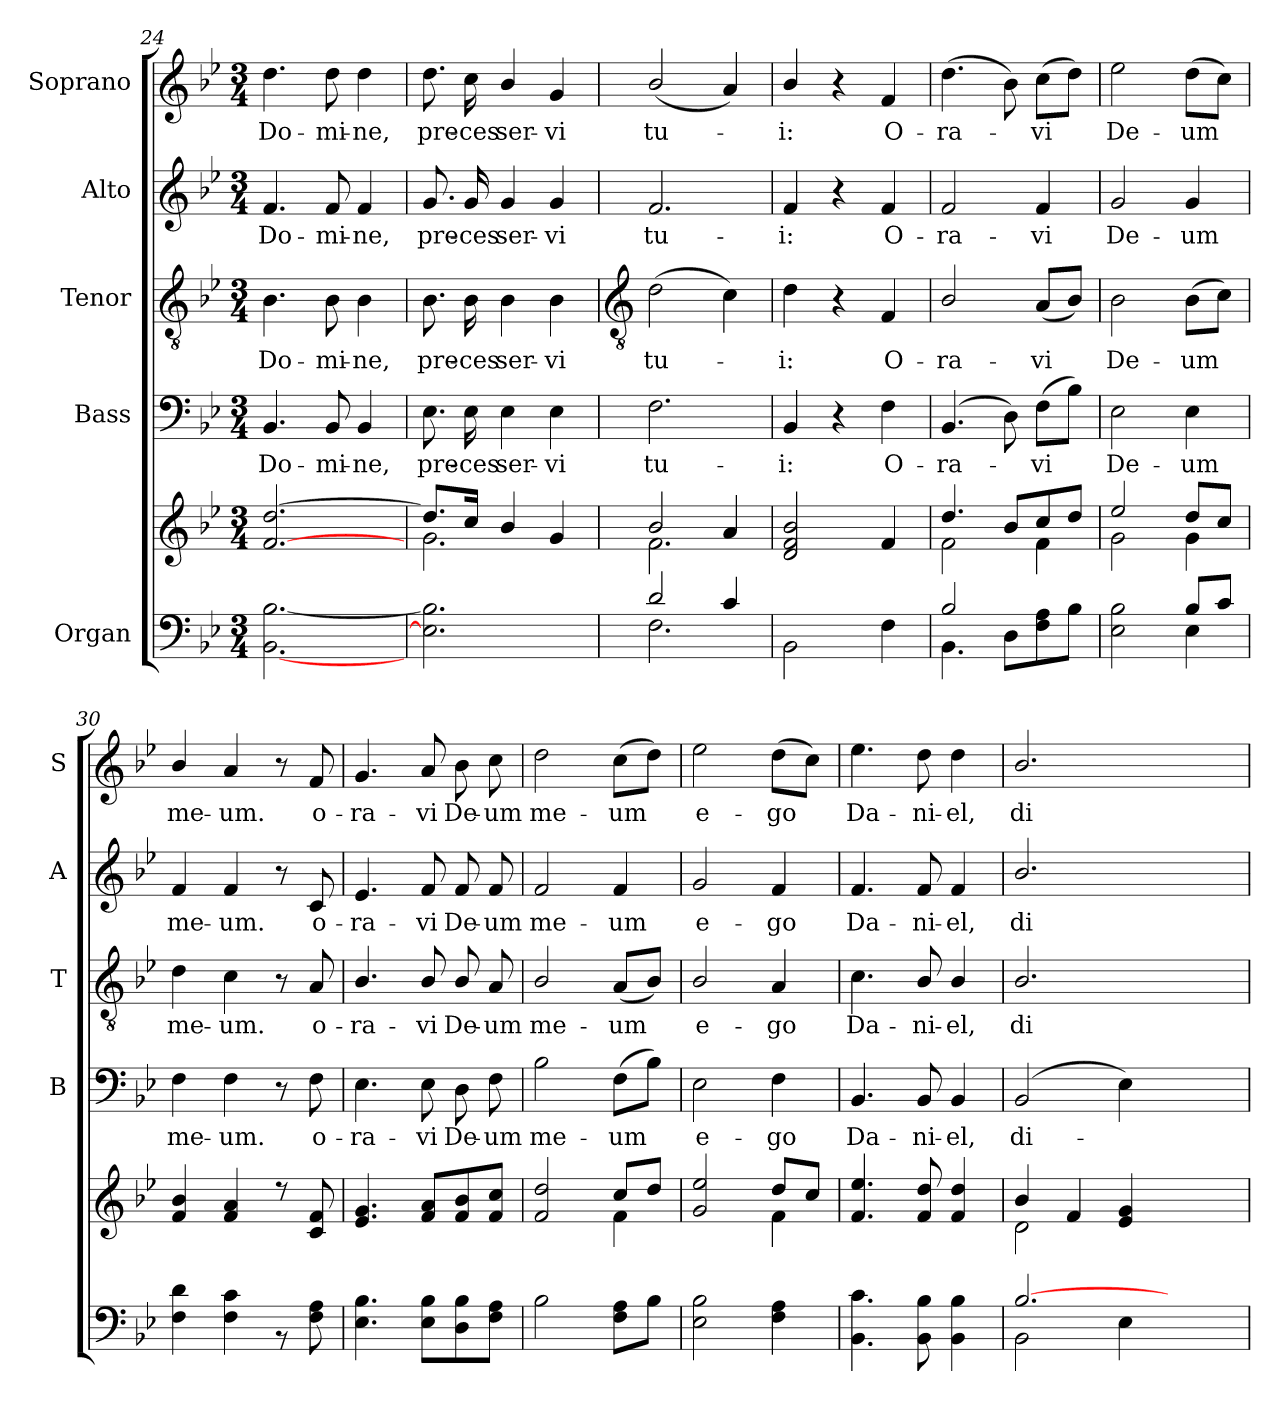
**kern	**kern	**kern	**text	**kern	**text	**kern	**text	**kern	**text
*part5	*part5	*part4	*part4	*part3	*part3	*part2	*part2	*part1	*part1
*staff6	*staff5	*staff4	*staff4	*staff3	*staff3	*staff2	*staff2	*staff1	*staff1
*I"Organ	*	*I"Bass	*	*I"Tenor	*	*I"Alto	*	*I"Soprano	*
*	*	*I'B	*	*I'T	*	*I'A	*	*I'S	*
*clefF4	*clefG2	*clefF4	*	*clefGv2	*	*clefG2	*	*clefG2	*
*k[b-e-]	*k[b-e-]	*k[b-e-]	*	*k[b-e-]	*	*k[b-e-]	*	*k[b-e-]	*
*B-:	*B-:	*B-:	*	*B-:	*	*B-:	*	*B-:	*
*M3/4	*M3/4	*M3/4	*	*M3/4	*	*M3/4	*	*M3/4	*
=24	=24	=24	=24	=24	=24	=24	=24	=24	=24
*	*^	*	*	*	*	*	*	*	*
!LO:N:vis=1	!	!LO:N:vis=1	!	!LO:LY:b	!	!LO:LY:b	!	!LO:LY:b	!	!LO:LY:b
*^	*	*	*	*	*	*	*	*	*	*
2.ryy	[2.BB-\ [2.B-\	[2.f/ [2.dd/	2.ryy	4.BB-	Do-	4.B-	Do-	4.f	Do-	4.dd	Do-
!	!	!	!	!	!LO:LY:b	!	!LO:LY:b	!	!LO:LY:b	!	!LO:LY:b
.	.	.	.	8BB-	-mi-	8B-	-mi-	8f	-mi-	8dd	-mi-
!	!	!	!	!	!LO:LY:b	!	!LO:LY:b	!	!LO:LY:b	!	!LO:LY:b
.	.	.	.	4BB-	-ne,	4B-	-ne,	4f	-ne,	4dd	-ne,
=25	=25	=25	=25	=25	=25	=25	=25	=25	=25	=25	=25
!LO:N:vis=1	!	!	!	!	!LO:LY:b	!	!LO:LY:b	!	!LO:LY:b	!	!LO:LY:b
2.ryy	2.E-\] 2.B-\]	8.dd/L]	2.g\	8.E-	pre-	8.B-	pre-	8.g	pre-	8.dd	pre-
!	!	!	!	!	!LO:LY:b	!	!LO:LY:b	!	!LO:LY:b	!	!LO:LY:b
.	.	16cc/J	.	16E-	-ces	16B-	-ces	16g	-ces	16cc	-ces
!	!	!	!	!	!LO:LY:b	!	!LO:LY:b	!	!LO:LY:b	!	!LO:LY:b
.	.	4b-/	.	4E-	ser-	4B-	ser-	4g	ser-	4b-/	ser-
!	!	!	!	!	!LO:LY:b	!	!LO:LY:b	!	!LO:LY:b	!	!LO:LY:b
.	.	4g/	.	4E-	-vi	4B-	-vi	4g	-vi	4g	-vi
!!LO:LB:g=z
=26	=26	=26	=26	=26	=26	=26	=26	=26	=26	=26	=26
*	*	*	*	*	*	*clefGv2	*	*	*	*	*
!	!	!	!	!	!LO:LY:b	!	!LO:LY:b	!	!LO:LY:b	!	!LO:LY:b
2d/	2.F	2b-/	2.f\	2.F	tu-	(>2d	tu-	2.f	tu-	(<2b-/	tu-
4c/	.	4a/	.	.	.	4c)	.	.	.	4a)	.
=27	=27	=27	=27	=27	=27	=27	=27	=27	=27	=27	=27
!LO:N:vis=1	!	!	!LO:N:vis=1	!	!LO:LY:b	!	!LO:LY:b	!	!LO:LY:b	!	!LO:LY:b
2.ryy	2BB-	2d/ 2f/ 2b-/	2.ryy	4BB-	-i:	4d	i:	4f	-i:	4b-/	i:
.	.	.	.	4r	.	4r	.	4r	.	4r	.
!	!	!	!	!	!LO:LY:b	!	!LO:LY:b	!	!LO:LY:b	!	!LO:LY:b
.	4F	4f/	.	4F	O-	4F	O-	4f	O-	4f	O-
=28	=28	=28	=28	=28	=28	=28	=28	=28	=28	=28	=28
!	!	!	!	!	!LO:LY:b	!	!LO:LY:b	!	!LO:LY:b	!	!LO:LY:b
2B-/	4.BB-\	4.dd/	2f\	(<4.BB-	-ra-	2B-/	-ra-	2f	-ra-	(>4.dd	-ra-
.	8DL	8b-/L	.	8D)	.	.	.	.	.	8b-)	.
!	!	!	!	!	!LO:LY:b	!	!LO:LY:b	!	!LO:LY:b	!	!LO:LY:b
4ryy	8F 8A	8cc/	4f\	(8FL	vi	(<8AL	-vi	4f	-vi	(>8ccL	vi
.	8B-J	8dd/J	.	8B-J)	.	8B-J)	.	.	.	8ddJ)	.
=29	=29	=29	=29	=29	=29	=29	=29	=29	=29	=29	=29
!	!	!	!	!	!LO:LY:b	!	!LO:LY:b	!	!LO:LY:b	!	!LO:LY:b
2ryy	2E- 2B-	2ee-/	2g\	2E-	De-	2B-	De-	2g	De-	2ee-	De-
!	!	!	!	!	!LO:LY:b	!	!LO:LY:b	!	!LO:LY:b	!	!LO:LY:b
8B-/L	4E-	8dd/L	4g\	4E-	-um	(>8B-L	-um	4g	-um	(>8ddL	-um
8c/J	.	8cc/J	.	.	.	8cJ)	.	.	.	8ccJ)	.
=30	=30	=30	=30	=30	=30	=30	=30	=30	=30	=30	=30
!LO:N:vis=1	!	!	!LO:N:vis=1	!	!LO:LY:b	!	!LO:LY:b	!	!LO:LY:b	!	!LO:LY:b
2.ryy	4F 4d	4f/ 4b-/	2.ryy	4F	me-	4d	me-	4f	me-	4b-/	me-
!	!	!	!	!	!LO:LY:b	!	!LO:LY:b	!	!LO:LY:b	!	!LO:LY:b
.	4F 4c	4f/ 4a/	.	4F	-um.	4c	-um.	4f	-um.	4a	-um.
.	8r	8r	.	8r	.	8r	.	8r	.	8r	.
!	!	!	!	!	!LO:LY:b	!	!LO:LY:b	!	!LO:LY:b	!	!LO:LY:b
.	8F 8A	8c/ 8f/	.	8F	o-	8A	o-	8c	o-	8f	o-
=31	=31	=31	=31	=31	=31	=31	=31	=31	=31	=31	=31
!LO:N:vis=1	!	!	!LO:N:vis=1	!	!LO:LY:b	!	!LO:LY:b	!	!LO:LY:b	!	!LO:LY:b
2.ryy	4.E- 4.B-	4.e-/ 4.g/	2.ryy	4.E-	-ra-	4.B-/	-ra-	4.e-	-ra-	4.g	-ra-
!	!	!	!	!	!LO:LY:b	!	!LO:LY:b	!	!LO:LY:b	!	!LO:LY:b
.	8E- 8B-L	8f/ 8a/L	.	8E-	-vi	8B-/	-vi	8f	-vi	8a	-vi
!	!	!	!	!	!LO:LY:b	!	!LO:LY:b	!	!LO:LY:b	!	!LO:LY:b
.	8D 8B-	8f/ 8b-/	.	8D	De-	8B-/	De-	8f	De-	8b-	De-
!	!	!	!	!	!LO:LY:b	!	!LO:LY:b	!	!LO:LY:b	!	!LO:LY:b
.	8F 8AJ	8f/ 8cc/J	.	8F	-um	8A	-um	8f	-um	8cc	-um
=32	=32	=32	=32	=32	=32	=32	=32	=32	=32	=32	=32
!LO:N:vis=1	!	!	!	!	!LO:LY:b	!	!LO:LY:b	!	!LO:LY:b	!	!LO:LY:b
2.ryy	2B-	2f/ 2dd/	2ryy	2B-	me-	2B-/	me-	2f	me-	2dd	me-
!	!	!	!	!	!LO:LY:b	!	!LO:LY:b	!	!LO:LY:b	!	!LO:LY:b
.	8F 8AL	8cc/L	4f\	(>8FL	-um	(<8AL	-um	4f	-um	(>8ccL	-um
.	8B-J	8dd/J	.	8B-J)	.	8B-/J)	.	.	.	8ddJ)	.
=33	=33	=33	=33	=33	=33	=33	=33	=33	=33	=33	=33
!LO:N:vis=1	!	!	!	!	!LO:LY:b	!	!LO:LY:b	!	!LO:LY:b	!	!LO:LY:b
2.ryy	2E- 2B-	2g/ 2ee-/	2ryy	2E-	e-	2B-/	e-	2g	e-	2ee-	e-
!	!	!	!	!	!LO:LY:b	!	!LO:LY:b	!	!LO:LY:b	!	!LO:LY:b
.	4F 4A	8dd/L	4f\	4F	-go	4A	-go	4f	-go	(>8ddL	-go
.	.	8cc/J	.	.	.	.	.	.	.	8ccJ)	.
=34	=34	=34	=34	=34	=34	=34	=34	=34	=34	=34	=34
!LO:N:vis=1	!	!	!LO:N:vis=1	!	!LO:LY:b	!	!LO:LY:b	!	!LO:LY:b	!	!LO:LY:b
2.ryy	4.BB- 4.c	4.f/ 4.ee-/	2.ryy	4.BB-	Da-	4.c	Da-	4.f	Da-	4.ee-	Da-
!	!	!	!	!	!LO:LY:b	!	!LO:LY:b	!	!LO:LY:b	!	!LO:LY:b
.	8BB- 8B-	8f/ 8dd/	.	8BB-	-ni-	8B-/	-ni-	8f	-ni-	8dd	-ni-
!	!	!	!	!	!LO:LY:b	!	!LO:LY:b	!	!LO:LY:b	!	!LO:LY:b
.	4BB- 4B-	4f/ 4dd/	.	4BB-	-el,	4B-/	-el,	4f	-el,	4dd	-el,
=35	=35	=35	=35	=35	=35	=35	=35	=35	=35	=35	=35
!	!	!	!	!	!LO:LY:b	!	!LO:LY:b	!	!LO:LY:b	!	!LO:LY:b
[2.B-/	2BB-\	4b-/	2d\	(<2BB-	di-	2.B-/	di-	2.b-/	di-	2.b-/	di-
.	.	4f/	.	.	.	.	.	.	.	.	.
.	4E-	4e-/ 4g/	2.ryy	4E-)	.	.	.	.	.	.	.
2ryy	2ryy	2ryy	.	2ryy	.	2ryy	.	2ryy	.	2ryy	.
*v	*v	*	*	*	*	*	*	*	*	*	*
*	*v	*v	*	*	*	*	*	*	*	*
=	=	=	=	=	=	=	=	=	=
*-	*-	*-	*-	*-	*-	*-	*-	*-	*-
